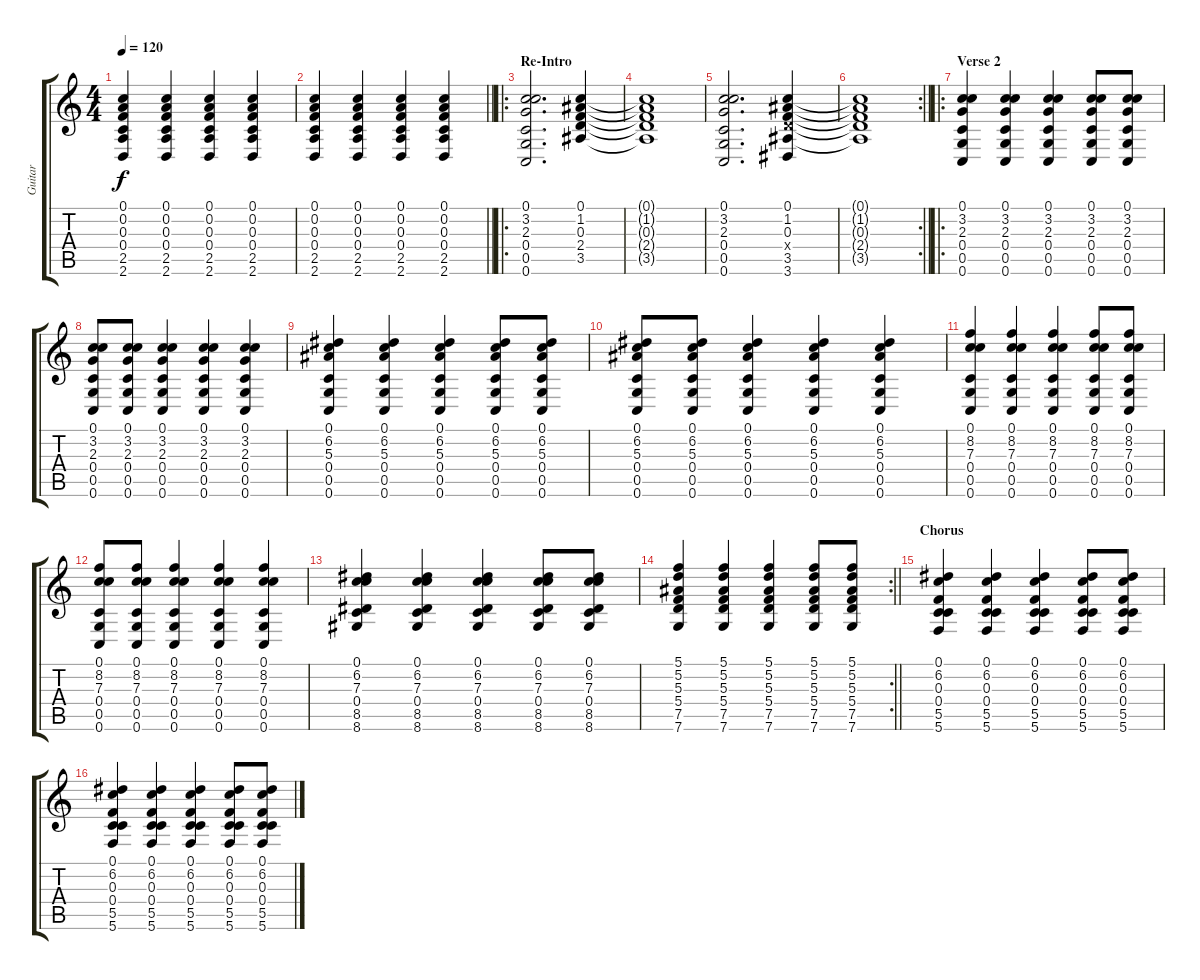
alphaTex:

\track ("Guitar" "Guitar") {instrument acousticguitarsteel}
\staff {score tabs}
\tuning (C4 A3 F3 C3 G2 C2) {hide}
\ts (4 4)
\tempo 120
\clef g2
\ks c
(0.1 0.2 0.3 0.4 2.5 2.6).4{dy f} (0.1 0.2 0.3 0.4 2.5 2.6).4 (0.1 0.2 0.3 0.4 2.5 2.6).4 (0.1 0.2 0.3 0.4 2.5 2.6).4 |
\barLineRight lightlight
(0.1 0.2 0.3 0.4 2.5 2.6).4 (0.1 0.2 0.3 0.4 2.5 2.6).4 (0.1 0.2 0.3 0.4 2.5 2.6).4 (0.1 0.2 0.3 0.4 2.5 2.6).4 |
\ro
\section ("" "Re-Intro")
(0.1 3.2 2.3 0.4 0.5 0.6).2{d} (0.1 1.2 0.3 2.4 3.5).4 |
(0.1{t} 1.2{t} 0.3{t} 2.4{t} 3.5{t}).1 |
(0.1 3.2 2.3 0.4 0.5 0.6).2{d} (0.1 1.2 0.3 2.4{x} 3.5 3.6).4 |
\rc 2
\barLineRight lightlight
(0.1{t} 1.2{t} 0.3{t} 2.4{t} 3.5{t}).1 |
\ro
\section ("" "Verse 2")
(0.1 3.2 2.3 0.4 0.5 0.6).4 (0.1 3.2 2.3 0.4 0.5 0.6).4 (0.1 3.2 2.3 0.4 0.5 0.6).4 (0.1 3.2 2.3 0.4 0.5 0.6).8 (0.1 3.2 2.3 0.4 0.5 0.6).8 |
(0.1 3.2 2.3 0.4 0.5 0.6).8 (0.1 3.2 2.3 0.4 0.5 0.6).8 (0.1 3.2 2.3 0.4 0.5 0.6).4 (0.1 3.2 2.3 0.4 0.5 0.6).4 (0.1 3.2 2.3 0.4 0.5 0.6).4 |
(0.1 6.2 5.3 0.4 0.5 0.6).4 (0.1 6.2 5.3 0.4 0.5 0.6).4 (0.1 6.2 5.3 0.4 0.5 0.6).4 (0.1 6.2 5.3 0.4 0.5 0.6).8 (0.1 6.2 5.3 0.4 0.5 0.6).8 |
(0.1 6.2 5.3 0.4 0.5 0.6).8 (0.1 6.2 5.3 0.4 0.5 0.6).8 (0.1 6.2 5.3 0.4 0.5 0.6).4 (0.1 6.2 5.3 0.4 0.5 0.6).4 (0.1 6.2 5.3 0.4 0.5 0.6).4 |
(0.1 8.2 7.3 0.4 0.5 0.6).4 (0.1 8.2 7.3 0.4 0.5 0.6).4 (0.1 8.2 7.3 0.4 0.5 0.6).4 (0.1 8.2 7.3 0.4 0.5 0.6).8 (0.1 8.2 7.3 0.4 0.5 0.6).8 |
(0.1 8.2 7.3 0.4 0.5 0.6).8 (0.1 8.2 7.3 0.4 0.5 0.6).8 (0.1 8.2 7.3 0.4 0.5 0.6).4 (0.1 8.2 7.3 0.4 0.5 0.6).4 (0.1 8.2 7.3 0.4 0.5 0.6).4 |
(0.1 6.2 7.3 0.4 8.5 8.6).4 (0.1 6.2 7.3 0.4 8.5 8.6).4 (0.1 6.2 7.3 0.4 8.5 8.6).4 (0.1 6.2 7.3 0.4 8.5 8.6).8 (0.1 6.2 7.3 0.4 8.5 8.6).8 |
\rc 2
\barLineRight lightlight
(5.1 5.2 5.3 5.4 7.5 7.6).4 (5.1 5.2 5.3 5.4 7.5 7.6).4 (5.1 5.2 5.3 5.4 7.5 7.6).4 (5.1 5.2 5.3 5.4 7.5 7.6).8 (5.1 5.2 5.3 5.4 7.5 7.6).8 |
\section ("" "Chorus")
(0.1 6.2 0.3 0.4 5.5 5.6).4 (0.1 6.2 0.3 0.4 5.5 5.6).4 (0.1 6.2 0.3 0.4 5.5 5.6).4 (0.1 6.2 0.3 0.4 5.5 5.6).8 (0.1 6.2 0.3 0.4 5.5 5.6).8 |
(0.1 6.2 0.3 0.4 5.5 5.6).4 (0.1 6.2 0.3 0.4 5.5 5.6).4 (0.1 6.2 0.3 0.4 5.5 5.6).4 (0.1 6.2 0.3 0.4 5.5 5.6).8 (0.1 6.2 0.3 0.4 5.5 5.6).8
